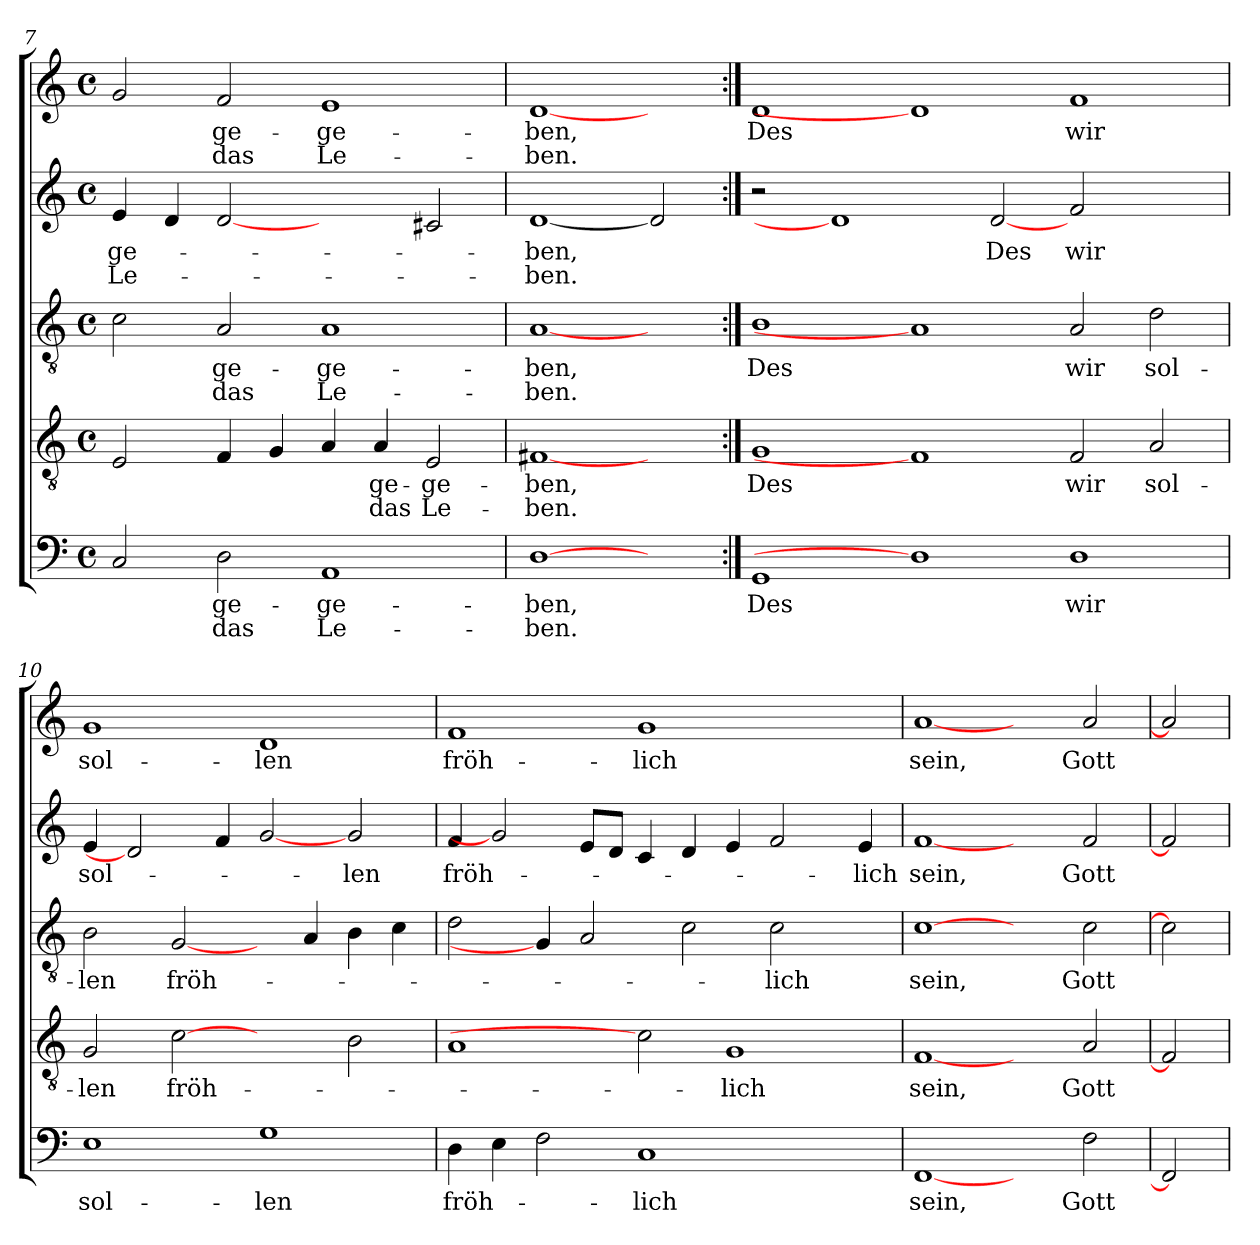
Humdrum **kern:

**kern	**text	**text	**kern	**text	**text	**kern	**text	**text	**kern	**text	**text	**kern	**text	**text
*part5	*part5	*part5	*part4	*part4	*part4	*part3	*part3	*part3	*part2	*part2	*part2	*part1	*part1	*part1
*staff5	*staff5	*staff5	*staff4	*staff4	*staff4	*staff3	*staff3	*staff3	*staff2	*staff2	*staff2	*staff1	*staff1	*staff1
!!LO:PB:g=z
*clefF4	*	*	*clefGv2	*	*	*clefGv2	*	*	*clefG2	*	*	*clefG2	*	*
*k[]	*	*	*k[]	*	*	*k[]	*	*	*k[]	*	*	*k[]	*	*
*C:	*	*	*C:	*	*	*C:	*	*	*C:	*	*	*C:	*	*
*M4/4	*	*	*M4/4	*	*	*M4/4	*	*	*M4/4	*	*	*M4/4	*	*
*met(c)	*	*	*met(c)	*	*	*met(c)	*	*	*met(c)	*	*	*met(c)	*	*
=7	=7	=7	=7	=7	=7	=7	=7	=7	=7	=7	=7	=7	=7	=7
2C/	.	.	2E/	.	.	2c\	.	.	4e/	-ge-	Le-	2g/	.	.
.	.	.	.	.	.	.	.	.	4d/	.	.	.	.	.
2D\	ge-	das	4F/	.	.	2A/	ge-	das	[2d	.	.	2f/	ge-	das
.	.	.	4G/	.	.	.	.	.	.	.	.	.	.	.
1AA	-ge-	Le-	4A/	.	.	1A	-ge-	Le-	2ryy	.	.	1e	-ge-	Le-
.	.	.	4A/	ge-	das	.	.	.	.	.	.	.	.	.
.	.	.	2E/	-ge-	Le-	.	.	.	2c#X/	.	.	.	.	.
=8	=8	=8	=8	=8	=8	=8	=8	=8	=8	=8	=8	=8	=8	=8
[1D	-ben,	-ben.	[1F#X	-ben,	-ben.	[1A	-ben,	-ben.	[1d	-ben,	-ben.	[1d	-ben,	-ben.
2ryy	.	.	2ryy	.	.	2ryy	.	.	2d]	.	.	2ryy	.	.
=9:|!	=9:|!	=9:|!	=9:|!	=9:|!	=9:|!	=9:|!	=9:|!	=9:|!	=9:|!	=9:|!	=9:|!	=9:|!	=9:|!	=9:|!
1GG	Des	.	1G	Des	.	1B	Des	.	2r	.	.	1d	Des	.
.	.	.	.	.	.	.	.	.	1d]	.	.	.	.	.
1D]	.	.	1F#]	.	.	1A]	.	.	.	.	.	1d]	.	.
.	.	.	.	.	.	.	.	.	[2d	Des	.	.	.	.
1D	wir	.	2F/	wir	.	2A/	wir	.	2f/	wir	.	1f	wir	.
.	.	.	2A/	sol-	.	2d\	sol-	.	2ryy	.	.	.	.	.
=10	=10	=10	=10	=10	=10	=10	=10	=10	=10	=10	=10	=10	=10	=10
1E	sol-	.	2G/	-len	.	2B\	-len	.	4e/	sol-	.	1g	sol-	.
.	.	.	.	.	.	.	.	.	2d]	.	.	.	.	.
.	.	.	[2c	fröh-	.	[2G/	fröh-	.	.	.	.	.	.	.
.	.	.	.	.	.	.	.	.	4f/	.	.	.	.	.
1G	-len	.	2ryy	.	.	4ryy	.	.	[2g	.	.	1d	-len	.
.	.	.	.	.	.	4A/	.	.	.	.	.	.	.	.
.	.	.	2B\	.	.	4B\	.	.	2g/	-len	.	.	.	.
.	.	.	.	.	.	4c\	.	.	.	.	.	.	.	.
!!LO:LB:g=z
=11	=11	=11	=11	=11	=11	=11	=11	=11	=11	=11	=11	=11	=11	=11
4D\	fröh-	.	1A	.	.	2d\	.	.	4f/	fröh-	.	1f	fröh-	.
4E\	.	.	.	.	.	.	.	.	2g]	.	.	.	.	.
2F\	.	.	.	.	.	4G/]	.	.	.	.	.	.	.	.
.	.	.	.	.	.	2A/	.	.	8e/L	.	.	.	.	.
.	.	.	.	.	.	.	.	.	8d/J	.	.	.	.	.
1C	-lich	.	2c]	.	.	.	.	.	4c/	.	.	1g	-lich	.
.	.	.	.	.	.	2c\	.	.	4d/	.	.	.	.	.
.	.	.	1G	-lich	.	.	.	.	4e/	.	.	.	.	.
.	.	.	.	.	.	2c\	-lich	.	2f/	.	.	.	.	.
2ryy	.	.	.	.	.	.	.	.	.	.	.	2ryy	.	.
.	.	.	.	.	.	4ryy	.	.	4e/	-lich	.	.	.	.
=12	=12	=12	=12	=12	=12	=12	=12	=12	=12	=12	=12	=12	=12	=12
[1FF	sein,	.	[1F	sein,	.	[1c	sein,	.	[1f	sein,	.	[1a	sein,	.
2ryy	.	.	2ryy	.	.	2ryy	.	.	2ryy	.	.	2ryy	.	.
2F\	Gott	.	2A/	Gott	.	2c\	Gott	.	2f/	Gott	.	2a/	Gott	.
=13	=13	=13	=13	=13	=13	=13	=13	=13	=13	=13	=13	=13	=13	=13
2FF]	.	.	2F]	.	.	2c]	.	.	2f]	.	.	2a]	.	.
=	=	=	=	=	=	=	=	=	=	=	=	=	=	=
*-	*-	*-	*-	*-	*-	*-	*-	*-	*-	*-	*-	*-	*-	*-
